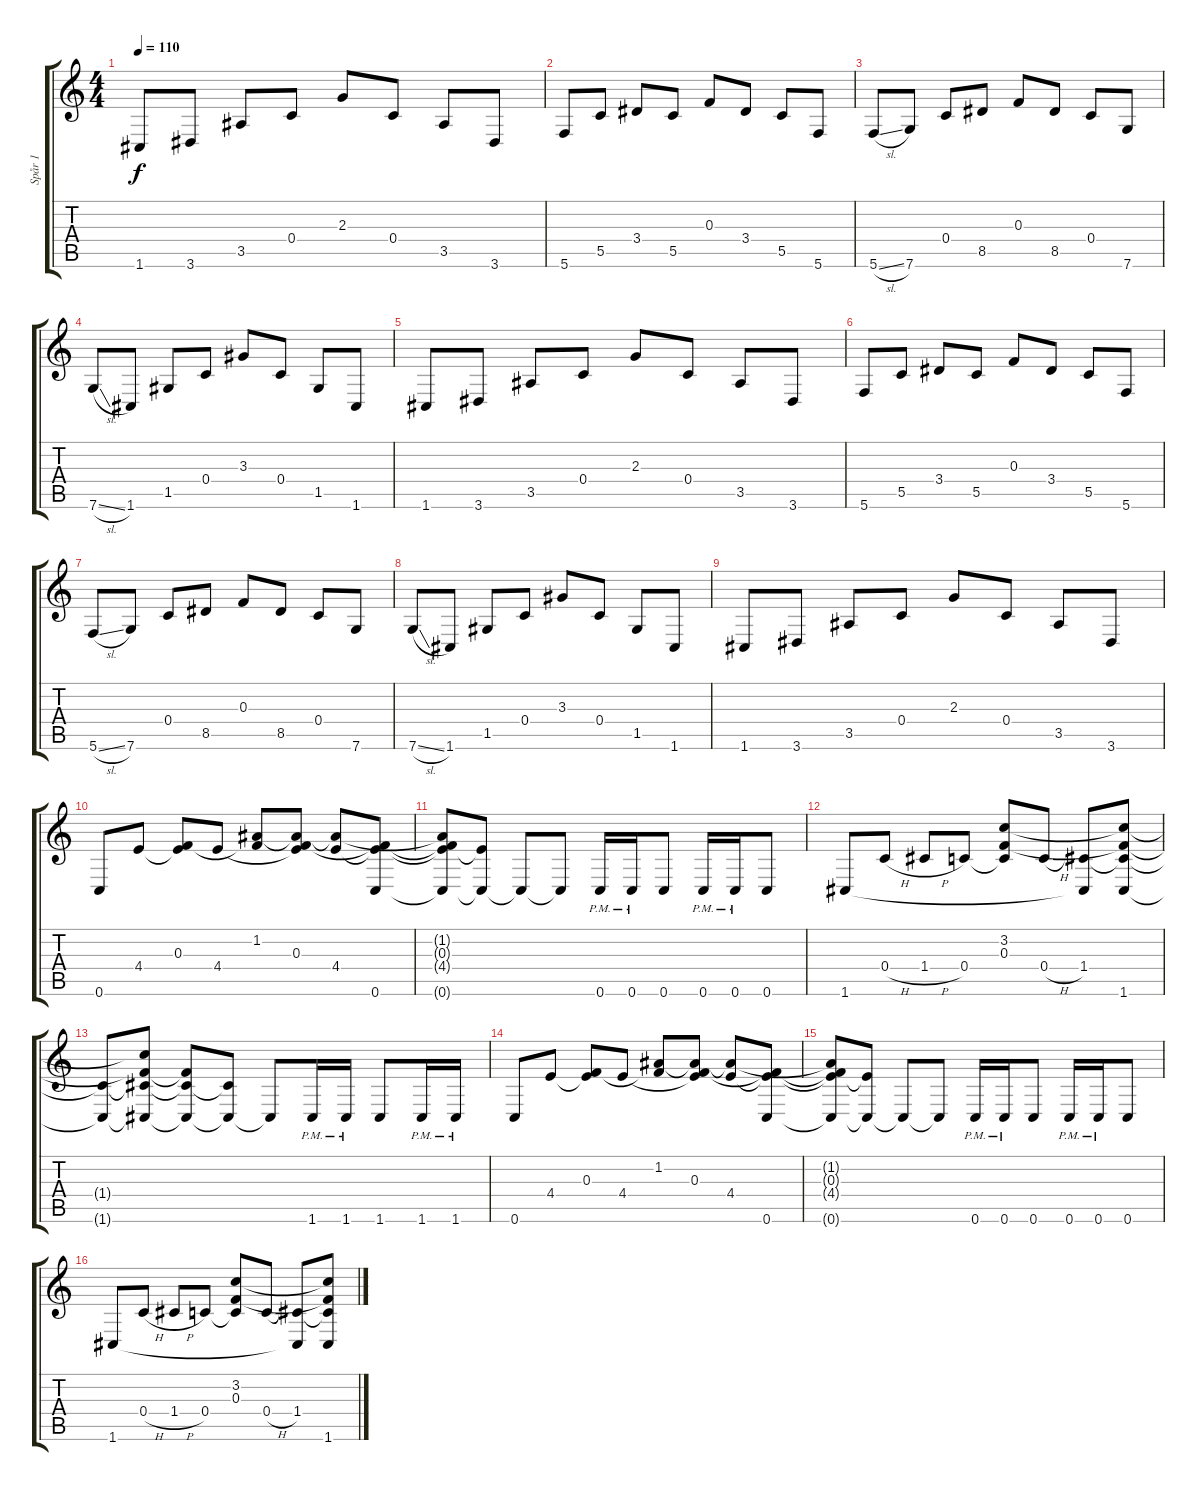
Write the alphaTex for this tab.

\track ("Spår 1" "Spår 1") {instrument distortionguitar}
\staff {score tabs}
\tuning (D4 A3 F3 C3 G2 C2) {hide}
\ts (4 4)
\tempo 110
\clef g2
\ks c
1.6.8{dy f} 3.6.8 3.5.8 0.4.8 2.3.8 0.4.8 3.5.8 3.6.8 |
5.6.8 5.5.8 3.4.8 5.5.8 0.3.8 3.4.8 5.5.8 5.6.8 |
5.6{sl}.8 7.6.8 0.4.8 8.5.8 0.3.8 8.5.8 0.4.8 7.6.8 |
7.6{sl}.8 1.6.8 1.5.8 0.4.8 3.3.8 0.4.8 1.5.8 1.6.8 |
1.6.8 3.6.8 3.5.8 0.4.8 2.3.8 0.4.8 3.5.8 3.6.8 |
5.6.8 5.5.8 3.4.8 5.5.8 0.3.8 3.4.8 5.5.8 5.6.8 |
5.6{sl}.8 7.6.8 0.4.8 8.5.8 0.3.8 8.5.8 0.4.8 7.6.8 |
7.6{sl}.8 1.6.8 1.5.8 0.4.8 3.3.8 0.4.8 1.5.8 1.6.8 |
1.6.8 3.6.8 3.5.8 0.4.8 2.3.8 0.4.8 3.5.8 3.6.8 |
0.6.8 4.4.8 (0.3 4.4{t}).8 4.4.8 (1.2 0.3{t}).8 (1.2{t} 0.3 4.4{t}).8 (1.2{t} 4.4).8 (0.3{t} 4.4{t} 0.6).8 |
(1.2{t} 0.3{t} 4.4{t} 0.6{t}).8 (4.4{t} 0.6{t}).8 0.6{t}.8 0.6{t}.8 0.6{pm}.16 0.6{pm}.16 0.6.8 0.6{pm}.16 0.6{pm}.16 0.6.8 |
1.6.8 0.4{h}.8 1.4{h}.8 0.4.8 (3.2 0.3 0.4{t}).8 0.4{h}.8 (1.4 1.6{t}).8 (3.2{t} 0.3{t} 1.4{t} 1.6).8 |
(1.4{t} 1.6{t}).8 (3.2{t} 0.3{t} 1.4{t} 1.6{t}).8 (0.3{t} 1.4{t} 1.6{t}).8 (1.4{t} 1.6{t}).8 1.6{t}.8 1.6{pm}.16 1.6{pm}.16 1.6.8 1.6{pm}.16 1.6{pm}.16 |
0.6.8 4.4.8 (0.3 4.4{t}).8 4.4.8 (1.2 0.3{t}).8 (1.2{t} 0.3 4.4{t}).8 (1.2{t} 4.4).8 (0.3{t} 4.4{t} 0.6).8 |
(1.2{t} 0.3{t} 4.4{t} 0.6{t}).8 (4.4{t} 0.6{t}).8 0.6{t}.8 0.6{t}.8 0.6{pm}.16 0.6{pm}.16 0.6.8 0.6{pm}.16 0.6{pm}.16 0.6.8 |
1.6.8 0.4{h}.8 1.4{h}.8 0.4.8 (3.2 0.3 0.4{t}).8 0.4{h}.8 (1.4 1.6{t}).8 (3.2{t} 0.3{t} 1.4{t} 1.6).8
